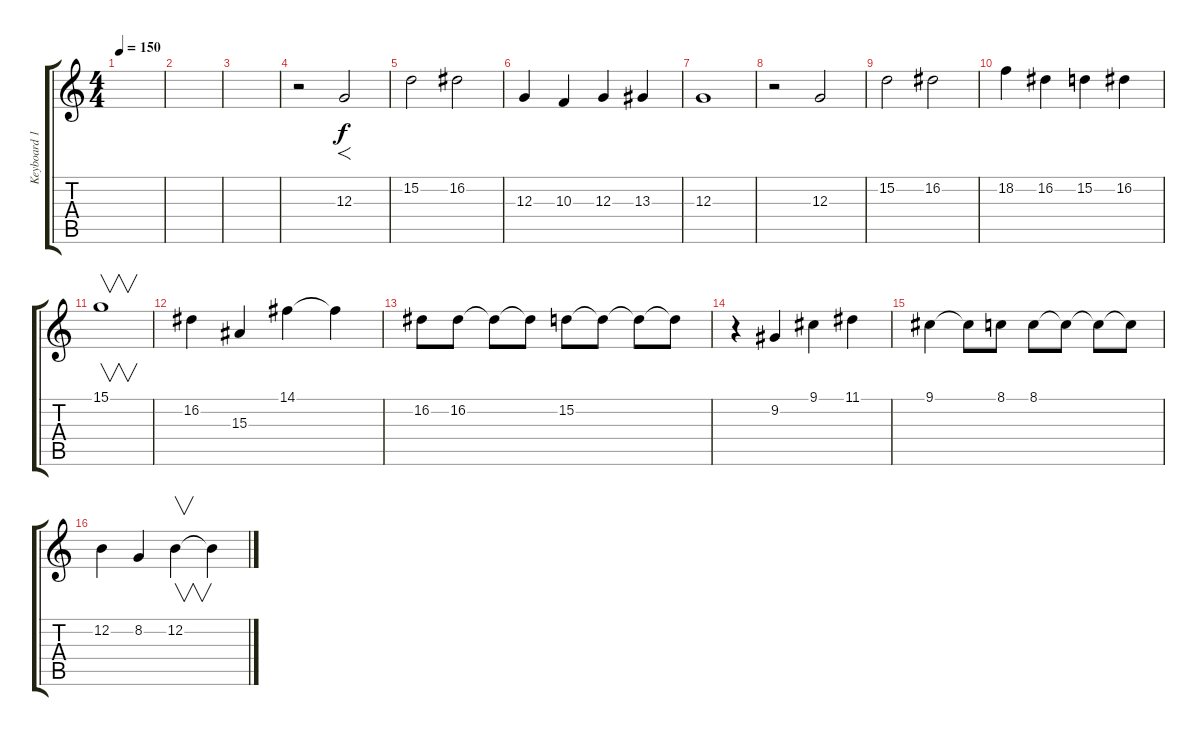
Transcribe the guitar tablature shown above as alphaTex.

\track ("Keyboard 1" "Keyboard 1") {instrument stringensemble1}
\staff {score tabs}
\tuning (E4 B3 G3 D3 A2 E2) {hide}
\ts (4 4)
\tempo 150
\clef g2
\ks c
|
|
|
r.2{volume 16 instrument choiraahs} 12.3.2{f} |
15.2.2 16.2.2 |
12.3.4 10.3.4 12.3.4 13.3.4 |
12.3.1 |
r.2{instrument choiraahs} 12.3.2 |
15.2.2 16.2.2 |
18.2.4 16.2.4 15.2.4 16.2.4 |
15.1.1{v} |
16.2.4 15.3.4 14.1.4 14.1{t}.4 |
16.2.8 16.2.8 16.2{t}.8 16.2{t}.8 15.2.8 15.2{t}.8 15.2{t}.8 15.2{t}.8 |
r.4 9.2.4 9.1.4 11.1.4 |
9.1.4 9.1{t}.8 8.1.8 8.1.8 8.1{t}.8 8.1{t}.8 8.1{t}.8 |
12.2.4 8.2.4 12.2.4{v} 12.2{t}.4
